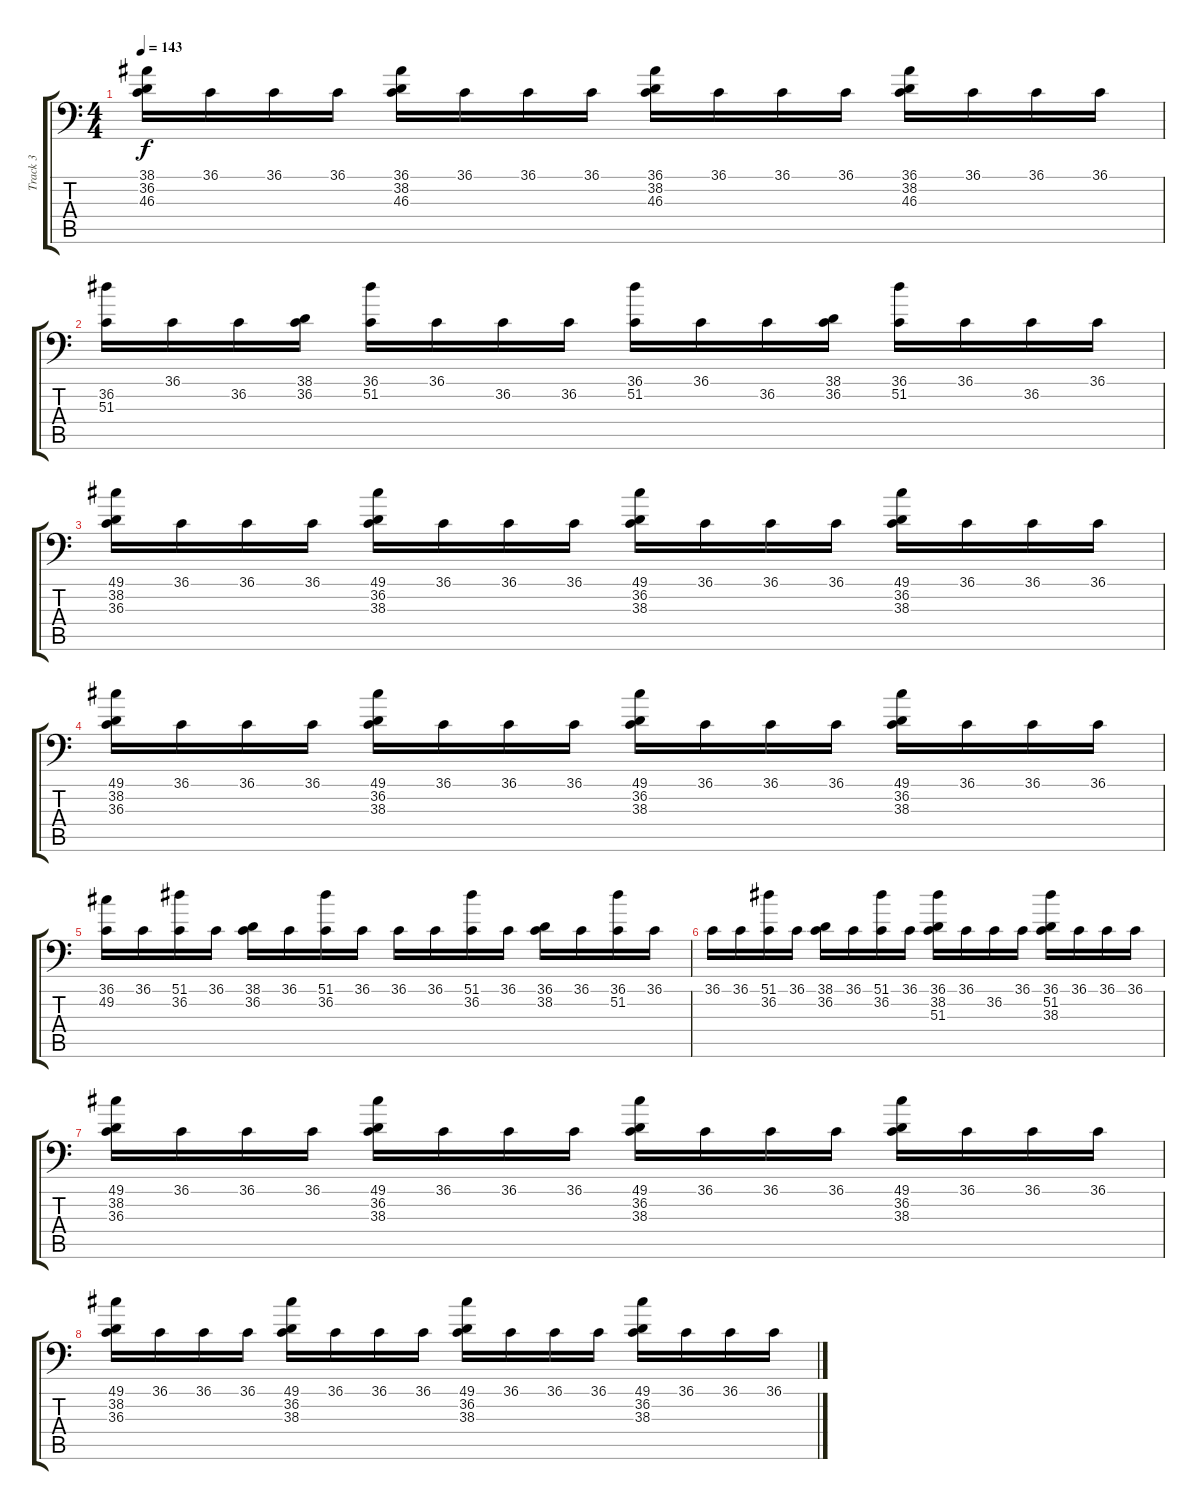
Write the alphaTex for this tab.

\track ("Track 3" "Track 3") {instrument acousticgrandpiano}
\staff {score tabs}
\tuning (C-1 C-1 C-1 C-1 C-1 C-1) {hide}
\ts (4 4)
\tempo 143
\clef f4
\ks c
(38.1 36.2 46.3).16{dy f} 36.1.16 36.1.16 36.1.16 (36.1 38.2 46.3).16 36.1.16 36.1.16 36.1.16 (36.1 38.2 46.3).16 36.1.16 36.1.16 36.1.16 (36.1 38.2 46.3).16 36.1.16 36.1.16 36.1.16 |
(36.2 51.3).16 36.1.16 36.2.16 (38.1 36.2).16 (36.1 51.2).16 36.1.16 36.2.16 36.2.16 (36.1 51.2).16 36.1.16 36.2.16 (38.1 36.2).16 (36.1 51.2).16 36.1.16 36.2.16 36.1.16 |
(49.1 38.2 36.3).16 36.1.16 36.1.16 36.1.16 (49.1 36.2 38.3).16 36.1.16 36.1.16 36.1.16 (49.1 36.2 38.3).16 36.1.16 36.1.16 36.1.16 (49.1 36.2 38.3).16 36.1.16 36.1.16 36.1.16 |
(49.1 38.2 36.3).16 36.1.16 36.1.16 36.1.16 (49.1 36.2 38.3).16 36.1.16 36.1.16 36.1.16 (49.1 36.2 38.3).16 36.1.16 36.1.16 36.1.16 (49.1 36.2 38.3).16 36.1.16 36.1.16 36.1.16 |
(36.1 49.2).16 36.1.16 (51.1 36.2).16 36.1.16 (38.1 36.2).16 36.1.16 (51.1 36.2).16 36.1.16 36.1.16 36.1.16 (51.1 36.2).16 36.1.16 (36.1 38.2).16 36.1.16 (36.1 51.2).16 36.1.16 |
36.1.16 36.1.16 (51.1 36.2).16 36.1.16 (38.1 36.2).16 36.1.16 (51.1 36.2).16 36.1.16 (36.1 38.2 51.3).16 36.1.16 36.2.16 36.1.16 (36.1 51.2 38.3).16 36.1.16 36.1.16 36.1.16 |
(49.1 38.2 36.3).16 36.1.16 36.1.16 36.1.16 (49.1 36.2 38.3).16 36.1.16 36.1.16 36.1.16 (49.1 36.2 38.3).16 36.1.16 36.1.16 36.1.16 (49.1 36.2 38.3).16 36.1.16 36.1.16 36.1.16 |
(49.1 38.2 36.3).16 36.1.16 36.1.16 36.1.16 (49.1 36.2 38.3).16 36.1.16 36.1.16 36.1.16 (49.1 36.2 38.3).16 36.1.16 36.1.16 36.1.16 (49.1 36.2 38.3).16 36.1.16 36.1.16 36.1.16
